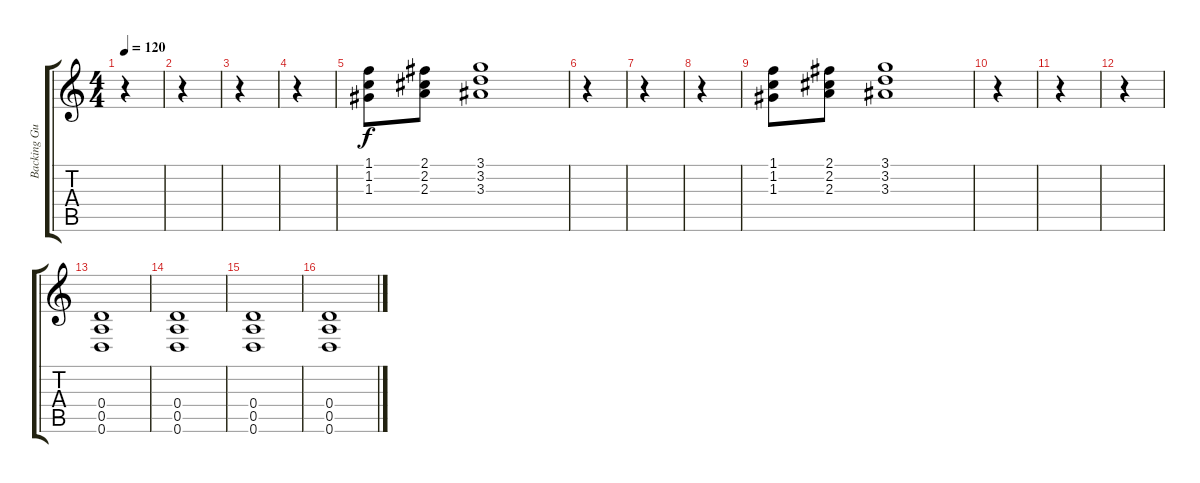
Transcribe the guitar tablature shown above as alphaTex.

\track ("Backing Guitar" "Backing Gu") {instrument distortionguitar}
\staff {score tabs}
\tuning (E4 B3 G3 D3 A2 D2) {hide}
\ts (4 4)
\tempo 120
\clef g2
\ks c
r.4{dy f instrument distortionguitar} |
r.4 |
r.4 |
r.4 |
(1.1 1.2 1.3).8 (2.1 2.2 2.3).8 (3.1 3.2 3.3).1 |
r.4 |
r.4 |
r.4 |
(1.1 1.2 1.3).8 (2.1 2.2 2.3).8 (3.1 3.2 3.3).1 |
r.4 |
r.4 |
r.4 |
(0.4 0.5 0.6).1 |
(0.4 0.5 0.6).1 |
(0.4 0.5 0.6).1 |
(0.4 0.5 0.6).1
